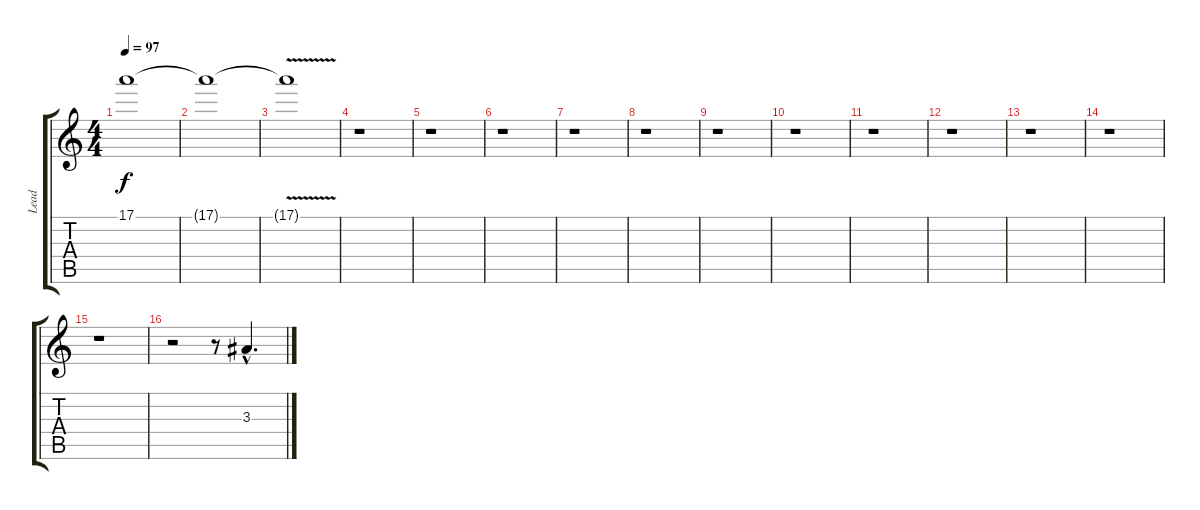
\track ("Lead" "Lead") {instrument distortionguitar}
\staff {score tabs}
\tuning (E4 B3 G3 D3 A2 D2) {hide}
\ts (4 4)
\tempo 97
\clef g2
\ks c
17.1{t}.1{dy f} |
17.1{t}.1 |
17.1{v t}.1 |
r.1 |
r.1 |
r.1 |
r.1 |
r.1 |
r.1 |
r.1 |
r.1 |
r.1 |
r.1 |
r.1 |
r.1 |
r.2 r.8 3.3{hac}.4{d}
